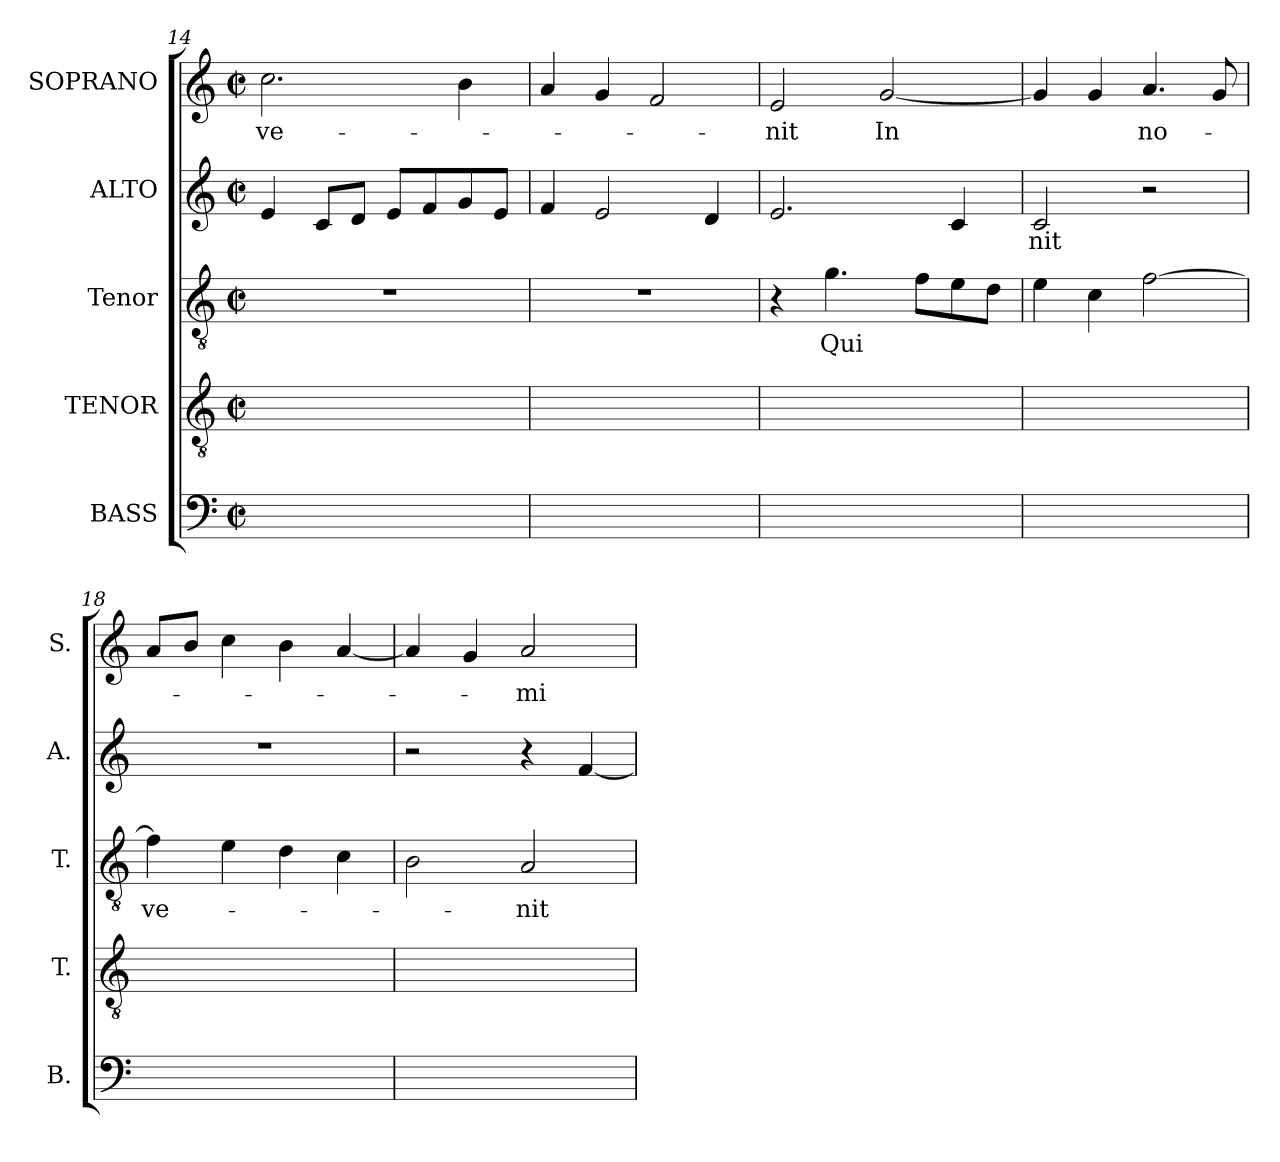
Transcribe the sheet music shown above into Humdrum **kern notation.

**kern	**kern	**kern	**text	**kern	**text	**kern	**text
*part5	*part4	*part3	*part3	*part2	*part2	*part1	*part1
*staff5	*staff4	*staff3	*staff3	*staff2	*staff2	*staff1	*staff1
*I"BASS	*I"TENOR	*I"Tenor	*	*I"ALTO	*	*I"SOPRANO	*
*I'B.	*I'T.	*I'T.	*	*I'A.	*	*I'S.	*
*clefF4	*clefGv2	*clefGv2	*	*clefG2	*	*clefG2	*
*	*ITrd7c12	*ITrd7c12	*	*	*	*	*
*k[]	*k[]	*k[]	*	*k[]	*	*k[]	*
*C:	*C:	*C:	*	*C:	*	*C:	*
*M2/2	*M2/2	*M2/2	*	*M2/2	*	*M2/2	*
*met(c|)	*met(c|)	*met(c|)	*	*met(c|)	*	*met(c|)	*
=14	=14	=14	=14	=14	=14	=14	=14
!	!	!	!	!	!	!	!LO:LY:b:color=#000000
1ryy	1ryy	1r	.	4ei/	.	2.cci\	ve-
.	.	.	.	8ci/L	.	.	.
.	.	.	.	8di/J	.	.	.
.	.	.	.	8ei/L	.	.	.
.	.	.	.	8fi/	.	.	.
.	.	.	.	8gi/	.	4bi\	.
.	.	.	.	8ei/J	.	.	.
=15	=15	=15	=15	=15	=15	=15	=15
1ryy	1ryy	1r	.	4fi/	.	4ai/	.
.	.	.	.	2ei/	.	4gi/	.
.	.	.	.	.	.	2fi/	.
.	.	.	.	4di/	.	.	.
!!LO:PB:g=z
=16	=16	=16	=16	=16	=16	=16	=16
!	!	!	!	!	!	!	!LO:LY:b:color=#000000
1ryy	1ryy	4r	.	2.ei/	.	2ei/	-nit
!	!	!	!LO:LY:b:color=#000000	!	!	!	!
.	.	4.Gi\	Qui	.	.	.	.
!	!	!	!	!	!	!	!LO:LY:b:color=#000000
.	.	.	.	.	.	[2gi/	In
.	.	8Fi\L	.	.	.	.	.
.	.	8Ei\	.	4ci/	.	.	.
.	.	8Di\J	.	.	.	.	.
=17	=17	=17	=17	=17	=17	=17	=17
!	!	!	!	!	!LO:LY:b:color=#000000	!	!
1ryy	1ryy	4Ei\	.	2ci/	-nit	4gi/]	.
.	.	4Ci\	.	.	.	4gi/	.
!	!	!	!	!	!	!	!LO:LY:b:color=#000000
.	.	[2Fi\	.	2r	.	4.ai/	no-
.	.	.	.	.	.	8gi/	.
=18	=18	=18	=18	=18	=18	=18	=18
!	!	!	!LO:LY:b:color=#000000	!	!	!	!
1ryy	1ryy	4Fi\]	ve-	1r	.	8ai/L	.
.	.	.	.	.	.	8bi/J	.
.	.	4Ei\	.	.	.	4cci\	.
.	.	4Di\	.	.	.	4bi\	.
.	.	4Ci\	.	.	.	[4ai/	.
=19	=19	=19	=19	=19	=19	=19	=19
1ryy	1ryy	2BBi\	.	2r	.	4ai/]	.
.	.	.	.	.	.	4gi/	.
!	!	!	!LO:LY:b:color=#000000	!	!	!	!
!	!	!	!	!	!	!	!LO:LY:b:color=#000000
.	.	2AAi/	-nit	4r	.	2ai/	-mi-
.	.	.	.	[4fi/	.	.	.
=	=	=	=	=	=	=	=
*-	*-	*-	*-	*-	*-	*-	*-
